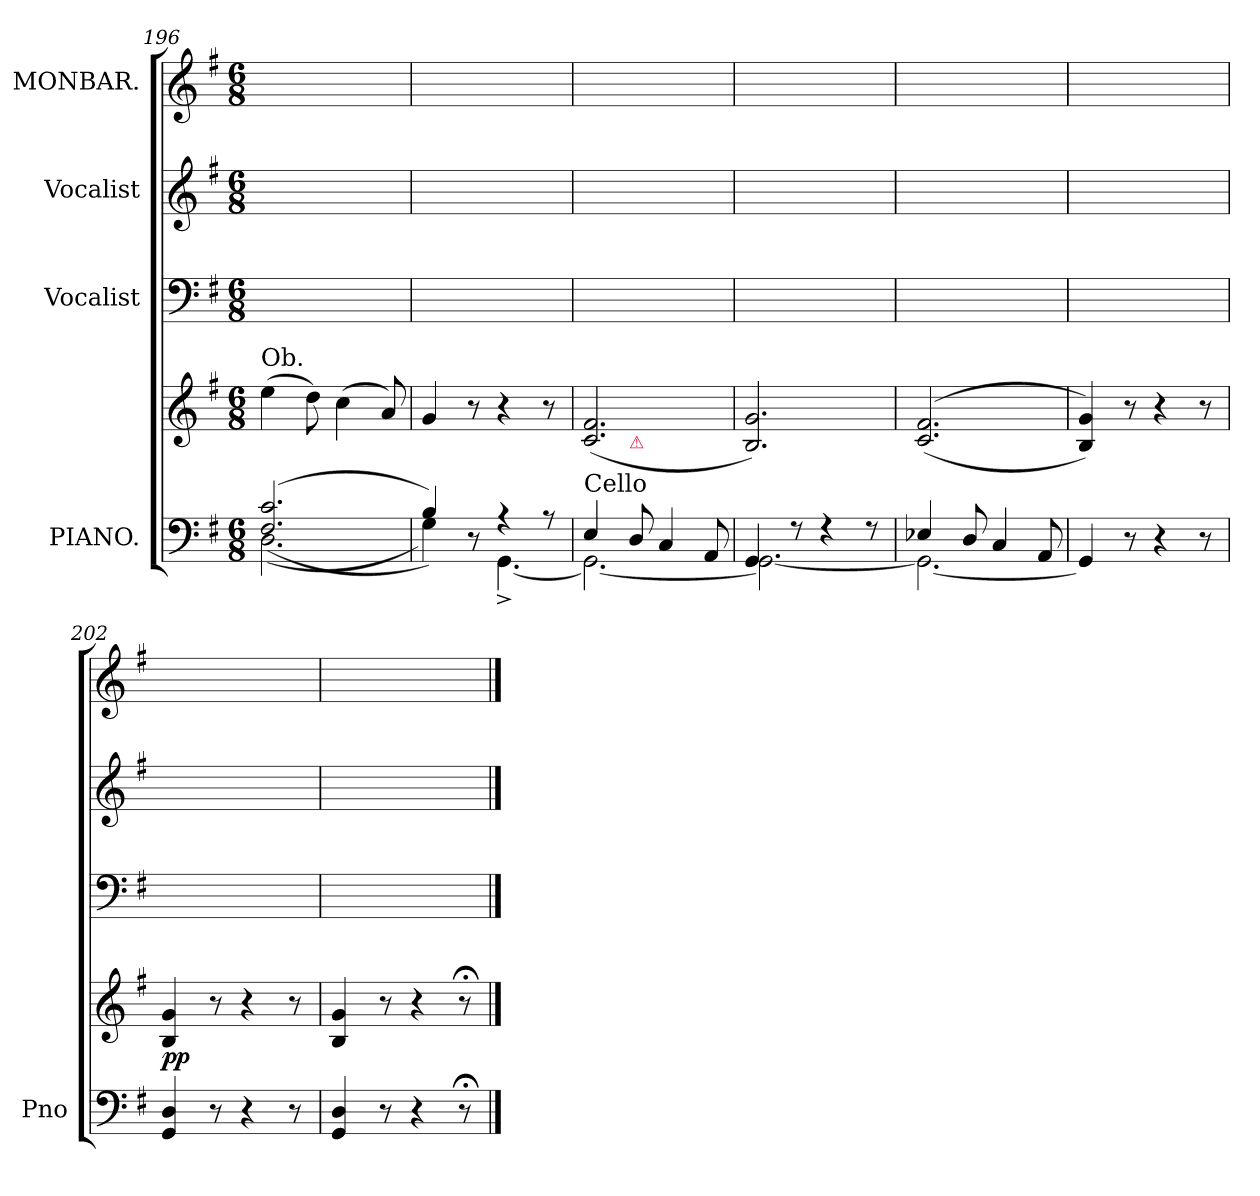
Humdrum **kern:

**kern	**kern	**dynam	**kern	**kern	**kern
*part4	*part4	*part4	*part3	*part2	*part1
*staff5	*staff4	*staff4/5	*staff3	*staff2	*staff1
*I"PIANO.	*	*	*I"Vocalist	*I"Vocalist	*I"MONBAR.
*I'Pno	*	*	*	*	*
*clefF4	*clefG2	*	*clefF4	*clefG2	*clefG2
*	*	*	*	*	*ITrd8c12
*k[f#]	*k[f#]	*	*k[f#]	*k[f#]	*k[f#]
*M6/8	*M6/8	*	*M6/8	*M6/8	*M6/8
=196	=196	=196	=196	=196	=196
*^	*	*	*	*	*
!	!	!LO:TX:a:t=Ob.	!	!	!	!
(<(>2.F#/ 2.c/	(2.D\	(4ee\	.	2.ryy	2.ryy	2.ryy
.	.	8dd\)	.	.	.	.
.	.	(4cc\	.	.	.	.
.	.	8a/)	.	.	.	.
=197	=197	=197	=197	=197	=197	=197
4B/))	4G\)	4g/	.	2.ryy	2.ryy	2.ryy
8r	8ryy	8r	.	.	.	.
4r	[4.GG^\	4r	.	.	.	.
8r	.	8r	.	.	.	.
=198	=198	=198	=198	=198	=198	=198
!LO:TX:a:t=Cello	!	!	!	!	!	!
*	*	*^	*	*	*	*
4E/	2.GG\_	(>2.c/ 2.f#/	4ryy	.	2.ryy	2.ryy	2.ryy
!	!	!	!LO:TX:b:i:color=crimson:t=⚠	!	!	!	!
8D/	.	.	2ryy	.	.	.	.
4C/	.	.	.	.	.	.	.
8AA/	.	.	.	.	.	.	.
*	*	*v	*v	*	*	*	*
=199	=199	=199	=199	=199	=199	=199
4GG/	2.GG\_	2.B/ 2.g/)	.	2.ryy	2.ryy	2.ryy
8r	.	.	.	.	.	.
4r	.	.	.	.	.	.
8r	.	.	.	.	.	.
=200	=200	=200	=200	=200	=200	=200
4E-X/	2.GG\_	(<(>2.c/ 2.f#/	.	2.ryy	2.ryy	2.ryy
8D/	.	.	.	.	.	.
4C/	.	.	.	.	.	.
8AA/	.	.	.	.	.	.
*v	*v	*	*	*	*	*
=201	=201	=201	=201	=201	=201
4GG/]	4B/ 4g/))	.	2.ryy	2.ryy	2.ryy
8r	8r	.	.	.	.
4r	4r	.	.	.	.
8r	8r	.	.	.	.
=202	=202	=202	=202	=202	=202
4GG/ 4D/	4B/ 4g/	pp	2.ryy	2.ryy	2.ryy
8r	8r	.	.	.	.
4r	4r	.	.	.	.
8r	8r	.	.	.	.
=203	=203	=203	=203	=203	=203
4GG/ 4D/	4B/ 4g/	.	2.ryy	2.ryy	2.ryy
8r	8r	.	.	.	.
4r	4r	.	.	.	.
8r;<	8r;<	.	.	.	.
==	==	==	==	==	==
*-	*-	*-	*-	*-	*-
